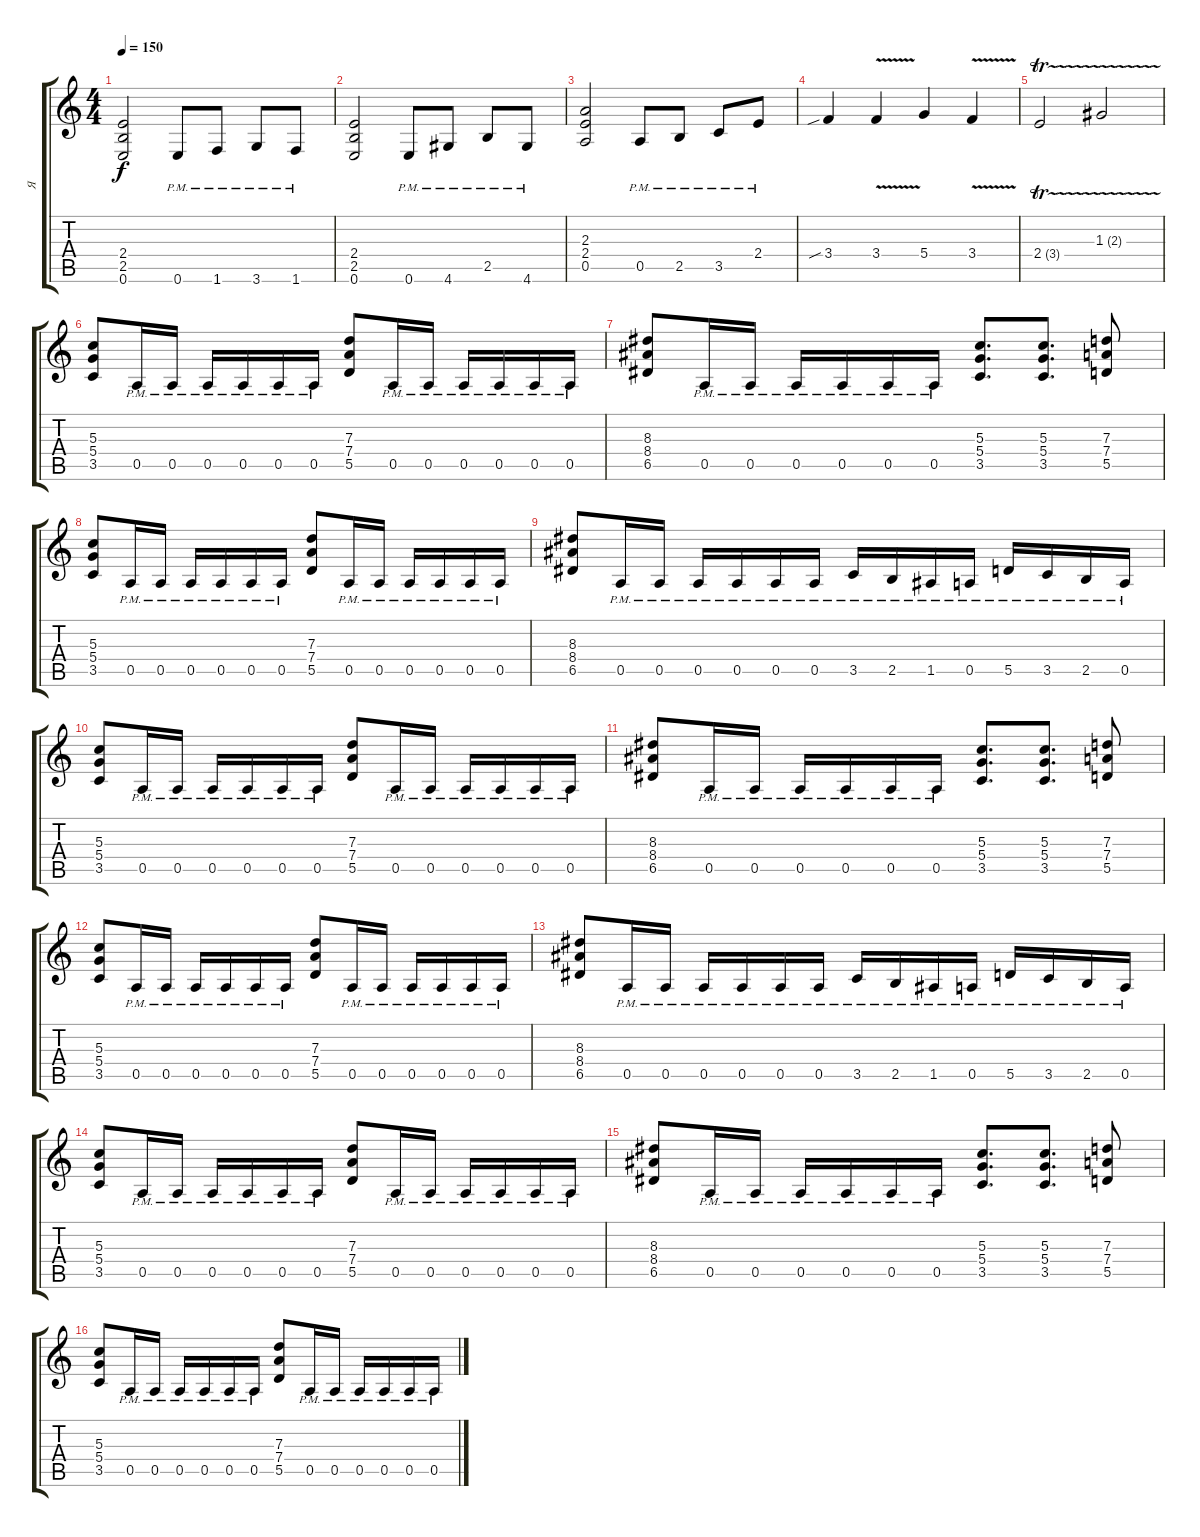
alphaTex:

\track ("Я" "Я") {instrument distortionguitar}
\staff {score tabs}
\tuning (E4 B3 G3 D3 A2 E2) {hide}
\ts (4 4)
\tempo 150
\clef g2
\ks c
(2.4 2.5 0.6).2{dy f} 0.6{pm}.8 1.6{pm}.8 3.6{pm}.8 1.6{pm}.8 |
(2.4 2.5 0.6).2 0.6{pm}.8 4.6{pm}.8 2.5{pm}.8 4.6{pm}.8 |
(2.3 2.4 0.5).2 0.5{pm}.8 2.5{pm}.8 3.5{pm}.8 2.4{pm}.8 |
3.4{sib}.4 3.4{v}.4 5.4.4 3.4{v}.4 |
2.4{tr (3 16)}.2 1.3{tr (2 16)}.2 |
(5.3 5.4 3.5).8 0.5{pm}.16 0.5{pm}.16 0.5{pm}.16 0.5{pm}.16 0.5{pm}.16 0.5{pm}.16 (7.3 7.4 5.5).8 0.5{pm}.16 0.5{pm}.16 0.5{pm}.16 0.5{pm}.16 0.5{pm}.16 0.5{pm}.16 |
(8.3 8.4 6.5).8 0.5{pm}.16 0.5{pm}.16 0.5{pm}.16 0.5{pm}.16 0.5{pm}.16 0.5{pm}.16 (5.3 5.4 3.5).8{d} (5.3 5.4 3.5).8{d} (7.3 7.4 5.5).8 |
(5.3 5.4 3.5).8 0.5{pm}.16 0.5{pm}.16 0.5{pm}.16 0.5{pm}.16 0.5{pm}.16 0.5{pm}.16 (7.3 7.4 5.5).8 0.5{pm}.16 0.5{pm}.16 0.5{pm}.16 0.5{pm}.16 0.5{pm}.16 0.5{pm}.16 |
(8.3 8.4 6.5).8 0.5{pm}.16 0.5{pm}.16 0.5{pm}.16 0.5{pm}.16 0.5{pm}.16 0.5{pm}.16 3.5{pm}.16 2.5{pm}.16 1.5{pm}.16 0.5{pm}.16 5.5{pm}.16 3.5{pm}.16 2.5{pm}.16 0.5{pm}.16 |
(5.3 5.4 3.5).8 0.5{pm}.16 0.5{pm}.16 0.5{pm}.16 0.5{pm}.16 0.5{pm}.16 0.5{pm}.16 (7.3 7.4 5.5).8 0.5{pm}.16 0.5{pm}.16 0.5{pm}.16 0.5{pm}.16 0.5{pm}.16 0.5{pm}.16 |
(8.3 8.4 6.5).8 0.5{pm}.16 0.5{pm}.16 0.5{pm}.16 0.5{pm}.16 0.5{pm}.16 0.5{pm}.16 (5.3 5.4 3.5).8{d} (5.3 5.4 3.5).8{d} (7.3 7.4 5.5).8 |
(5.3 5.4 3.5).8 0.5{pm}.16 0.5{pm}.16 0.5{pm}.16 0.5{pm}.16 0.5{pm}.16 0.5{pm}.16 (7.3 7.4 5.5).8 0.5{pm}.16 0.5{pm}.16 0.5{pm}.16 0.5{pm}.16 0.5{pm}.16 0.5{pm}.16 |
(8.3 8.4 6.5).8 0.5{pm}.16 0.5{pm}.16 0.5{pm}.16 0.5{pm}.16 0.5{pm}.16 0.5{pm}.16 3.5{pm}.16 2.5{pm}.16 1.5{pm}.16 0.5{pm}.16 5.5{pm}.16 3.5{pm}.16 2.5{pm}.16 0.5{pm}.16 |
(5.3 5.4 3.5).8 0.5{pm}.16 0.5{pm}.16 0.5{pm}.16 0.5{pm}.16 0.5{pm}.16 0.5{pm}.16 (7.3 7.4 5.5).8 0.5{pm}.16 0.5{pm}.16 0.5{pm}.16 0.5{pm}.16 0.5{pm}.16 0.5{pm}.16 |
(8.3 8.4 6.5).8 0.5{pm}.16 0.5{pm}.16 0.5{pm}.16 0.5{pm}.16 0.5{pm}.16 0.5{pm}.16 (5.3 5.4 3.5).8{d} (5.3 5.4 3.5).8{d} (7.3 7.4 5.5).8 |
(5.3 5.4 3.5).8 0.5{pm}.16 0.5{pm}.16 0.5{pm}.16 0.5{pm}.16 0.5{pm}.16 0.5{pm}.16 (7.3 7.4 5.5).8 0.5{pm}.16 0.5{pm}.16 0.5{pm}.16 0.5{pm}.16 0.5{pm}.16 0.5{pm}.16
